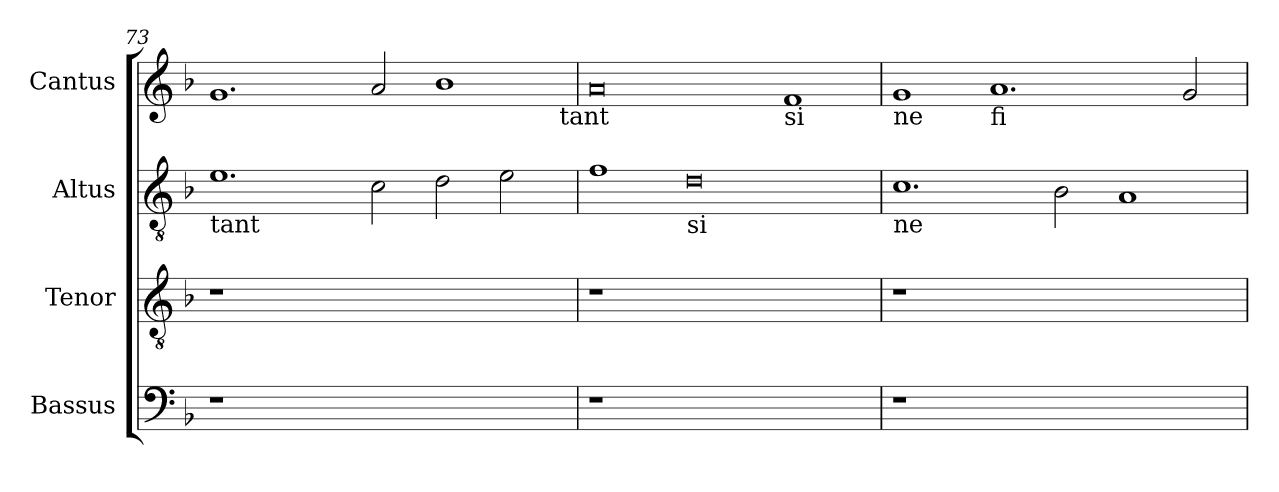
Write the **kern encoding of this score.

**kern	**kern	**kern	**kern
*part4	*part3	*part2	*part1
*staff4	*staff3	*staff2	*staff1
*I"Bassus	*I"Tenor	*I"Altus	*I"Cantus
*clefF4	*clefGv2	*clefGv2	*clefG2
*ITrd7c12	*	*	*
*k[b-]	*k[b-]	*k[b-]	*k[b-]
*F:	*F:	*F:	*F:
=73	=73	=73	=73
!	!	!	!LO:TX:b:t=xul
!	!	!LO:TX:b:t=tant	!
*	*	*	*^
1r	1r	1.e	1.g	1ryy
0ryy	0ryy	.	.	1ryy
.	.	2c\	2a/	.
.	.	2d\	1b-	2...ryy
.	.	2e\	.	.
!	!	!	!	!LO:TX:b:t=tant
.	.	.	.	16ryy
*	*	*	*v	*v
=74	=74	=74	=74
1r	1r	1f	0a
!	!	!LO:TX:b:t=si	!
0ryy	0ryy	0d	.
!	!	!	!LO:TX:b:t=si
.	.	.	1f
=75	=75	=75	=75
!	!	!	!LO:TX:b:t=ne
!	!	!LO:TX:b:t=ne	!
1r	1r	1.c	1g
!	!	!	!LO:TX:b:t=fi
0ryy	0ryy	.	1.a
.	.	2B-\	.
.	.	1A	.
.	.	.	2g/
=	=	=	=
*-	*-	*-	*-
